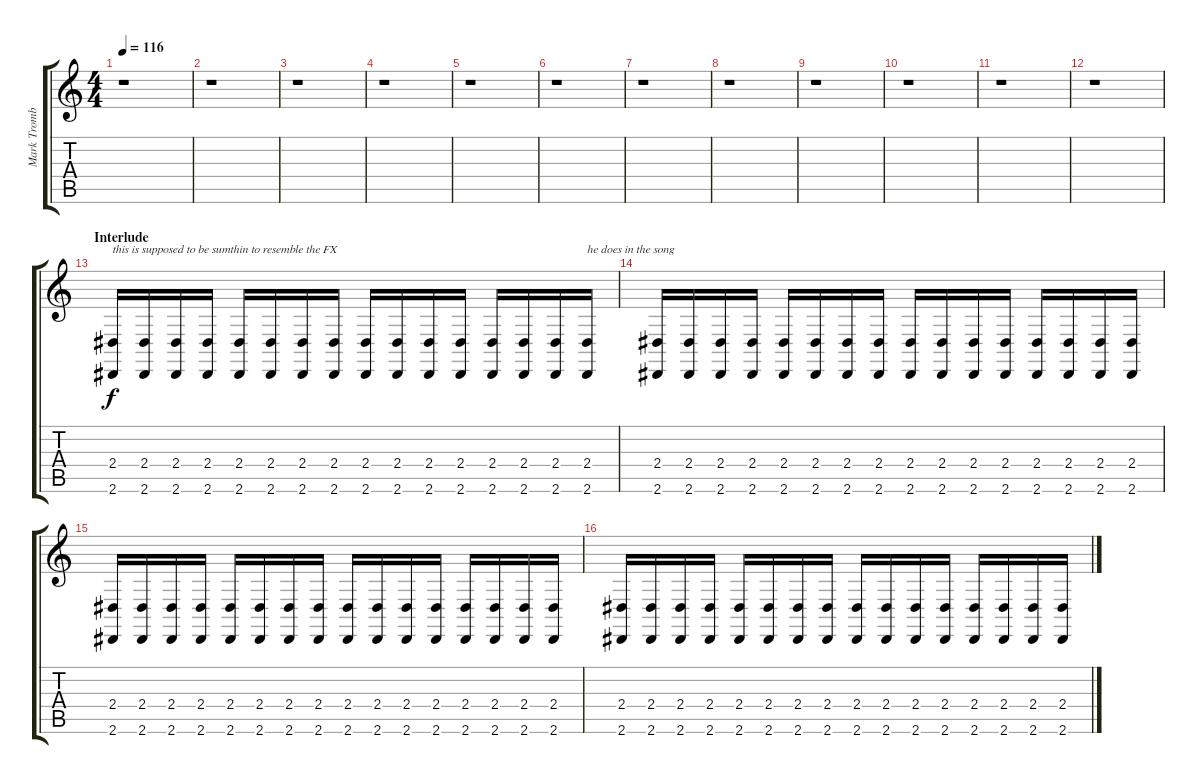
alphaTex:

\track ("Mark Trombino" "Mark Tromb") {instrument fx3crystal}
\staff {score tabs}
\tuning (Eb4 Bb3 Gb3 Db3 Ab2 Db2) {hide}
\ts (4 4)
\tempo 116
\clef g2
\ks c
r.1{dy f} |
r.1 |
r.1 |
r.1 |
r.1 |
r.1 |
r.1 |
r.1 |
r.1 |
r.1 |
r.1 |
r.1 |
\section ("" "Interlude")
(2.4 2.6).16{txt "this is supposed to be sumthin to resemble the FX" balance 0} (2.4 2.6).16{balance 16} (2.4 2.6).16 (2.4 2.6).16 (2.4 2.6).16 (2.4 2.6).16 (2.4 2.6).16 (2.4 2.6).16 (2.4 2.6).16 (2.4 2.6).16 (2.4 2.6).16 (2.4 2.6).16 (2.4 2.6).16 (2.4 2.6).16 (2.4 2.6).16 (2.4 2.6).16{txt "he does in the song"} |
(2.4 2.6).16{balance 0} (2.4 2.6).16 (2.4 2.6).16 (2.4 2.6).16 (2.4 2.6).16 (2.4 2.6).16 (2.4 2.6).16 (2.4 2.6).16 (2.4 2.6).16 (2.4 2.6).16 (2.4 2.6).16 (2.4 2.6).16 (2.4 2.6).16 (2.4 2.6).16 (2.4 2.6).16 (2.4 2.6).16 |
(2.4 2.6).16{balance 0} (2.4 2.6).16{balance 16} (2.4 2.6).16 (2.4 2.6).16 (2.4 2.6).16 (2.4 2.6).16 (2.4 2.6).16 (2.4 2.6).16 (2.4 2.6).16 (2.4 2.6).16 (2.4 2.6).16 (2.4 2.6).16 (2.4 2.6).16 (2.4 2.6).16 (2.4 2.6).16 (2.4 2.6).16 |
(2.4 2.6).16{balance 0} (2.4 2.6).16 (2.4 2.6).16 (2.4 2.6).16 (2.4 2.6).16 (2.4 2.6).16 (2.4 2.6).16 (2.4 2.6).16 (2.4 2.6).16 (2.4 2.6).16 (2.4 2.6).16 (2.4 2.6).16 (2.4 2.6).16 (2.4 2.6).16 (2.4 2.6).16 (2.4 2.6).16
